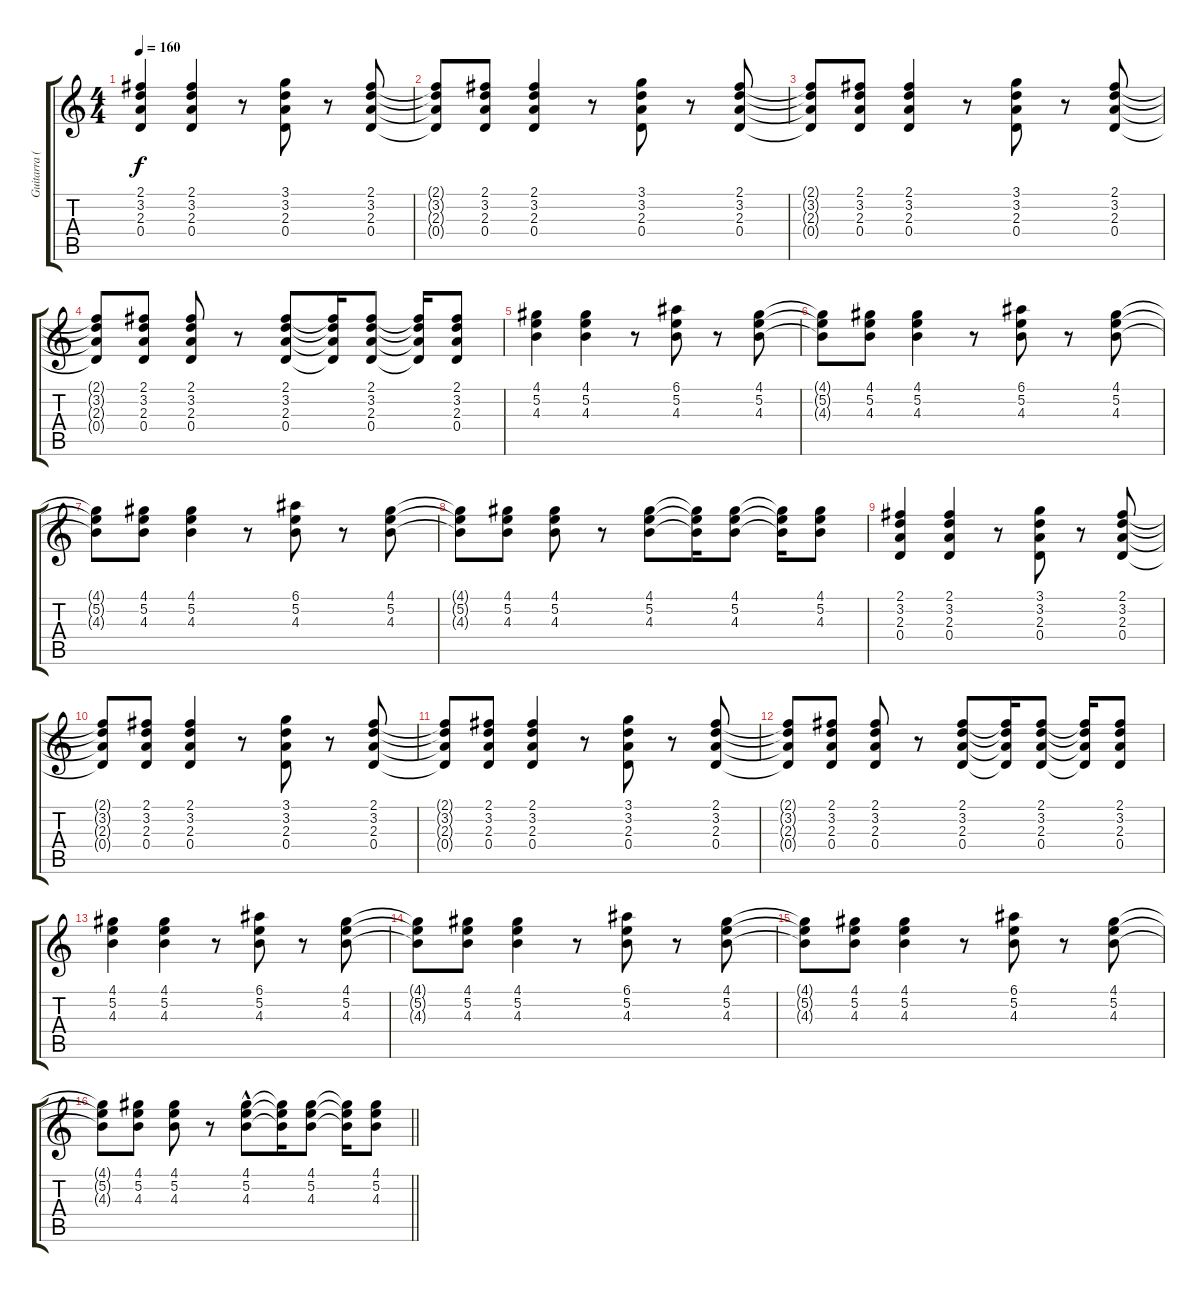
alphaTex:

\track ("Guitarra (Juanma)" "Guitarra (") {instrument overdrivenguitar}
\staff {score tabs}
\tuning (E4 B3 G3 D3 A2 E2) {hide}
\ts (4 4)
\tempo 160
\clef g2
\ks c
(2.1 3.2 2.3 0.4).4{dy f} (2.1 3.2 2.3 0.4).4 r.8 (3.1 3.2 2.3 0.4).8 r.8 (2.1 3.2 2.3 0.4).8 |
(2.1{t} 3.2{t} 2.3{t} 0.4{t}).8 (2.1 3.2 2.3 0.4).8 (2.1 3.2 2.3 0.4).4 r.8 (3.1 3.2 2.3 0.4).8 r.8 (2.1 3.2 2.3 0.4).8 |
(2.1{t} 3.2{t} 2.3{t} 0.4{t}).8 (2.1 3.2 2.3 0.4).8 (2.1 3.2 2.3 0.4).4 r.8 (3.1 3.2 2.3 0.4).8 r.8 (2.1 3.2 2.3 0.4).8 |
(2.1{t} 3.2{t} 2.3{t} 0.4{t}).8 (2.1 3.2 2.3 0.4).8 (2.1 3.2 2.3 0.4).8 r.8 (2.1 3.2 2.3 0.4).8 (2.1{t} 3.2{t} 2.3{t} 0.4{t}).16 (2.1 3.2 2.3 0.4).8 (2.1{t} 3.2{t} 2.3{t} 0.4{t}).16 (2.1 3.2 2.3 0.4).8 |
(4.1 5.2 4.3).4 (4.1 5.2 4.3).4 r.8 (6.1 5.2 4.3).8 r.8 (4.1 5.2 4.3).8 |
(4.1{t} 5.2{t} 4.3{t}).8 (4.1 5.2 4.3).8 (4.1 5.2 4.3).4 r.8 (6.1 5.2 4.3).8 r.8 (4.1 5.2 4.3).8 |
(4.1{t} 5.2{t} 4.3{t}).8 (4.1 5.2 4.3).8 (4.1 5.2 4.3).4 r.8 (6.1 5.2 4.3).8 r.8 (4.1 5.2 4.3).8 |
(4.1{t} 5.2{t} 4.3{t}).8 (4.1 5.2 4.3).8 (4.1 5.2 4.3).8 r.8 (4.1 5.2 4.3).8 (4.1{t} 5.2{t} 4.3{t}).16 (4.1 5.2 4.3).8 (4.1{t} 5.2{t} 4.3{t}).16 (4.1 5.2 4.3).8 |
(2.1 3.2 2.3 0.4).4 (2.1 3.2 2.3 0.4).4 r.8 (3.1 3.2 2.3 0.4).8 r.8 (2.1 3.2 2.3 0.4).8 |
(2.1{t} 3.2{t} 2.3{t} 0.4{t}).8 (2.1 3.2 2.3 0.4).8 (2.1 3.2 2.3 0.4).4 r.8 (3.1 3.2 2.3 0.4).8 r.8 (2.1 3.2 2.3 0.4).8 |
(2.1{t} 3.2{t} 2.3{t} 0.4{t}).8 (2.1 3.2 2.3 0.4).8 (2.1 3.2 2.3 0.4).4 r.8 (3.1 3.2 2.3 0.4).8 r.8 (2.1 3.2 2.3 0.4).8 |
(2.1{t} 3.2{t} 2.3{t} 0.4{t}).8 (2.1 3.2 2.3 0.4).8 (2.1 3.2 2.3 0.4).8 r.8 (2.1 3.2 2.3 0.4).8 (2.1{t} 3.2{t} 2.3{t} 0.4{t}).16 (2.1 3.2 2.3 0.4).8 (2.1{t} 3.2{t} 2.3{t} 0.4{t}).16 (2.1 3.2 2.3 0.4).8 |
(4.1 5.2 4.3).4 (4.1 5.2 4.3).4 r.8 (6.1 5.2 4.3).8 r.8 (4.1 5.2 4.3).8 |
(4.1{t} 5.2{t} 4.3{t}).8 (4.1 5.2 4.3).8 (4.1 5.2 4.3).4 r.8 (6.1 5.2 4.3).8 r.8 (4.1 5.2 4.3).8 |
(4.1{t} 5.2{t} 4.3{t}).8 (4.1 5.2 4.3).8 (4.1 5.2 4.3).4 r.8 (6.1 5.2 4.3).8 r.8 (4.1 5.2 4.3).8 |
\barLineRight lightlight
(4.1{t} 5.2{t} 4.3{t}).8 (4.1 5.2 4.3).8 (4.1 5.2 4.3).8 r.8 (4.1 5.2 4.3{hac}).8 (4.1{t} 5.2{t} 4.3{t}).16 (4.1 5.2 4.3).8 (4.1{t} 5.2{t} 4.3{t}).16 (4.1 5.2 4.3).8
